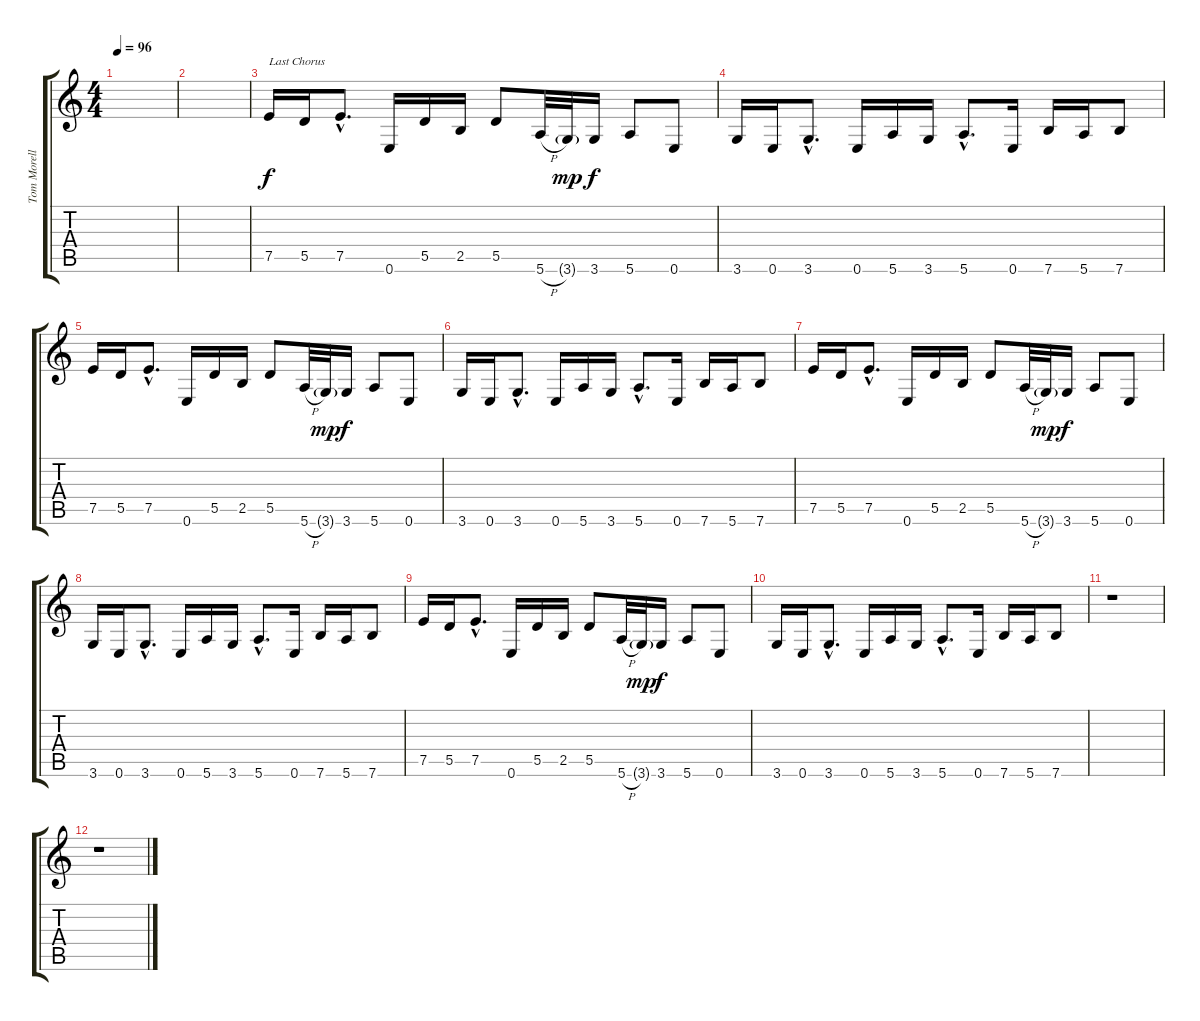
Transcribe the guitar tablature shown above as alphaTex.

\track ("Tom Morello 2" "Tom Morell") {instrument overdrivenguitar}
\staff {score tabs}
\tuning (E4 B3 G3 D3 A2 E2) {hide}
\ts (4 4)
\tempo 96
\clef g2
\ks c
|
|
7.5.16{txt "Last Chorus"} 5.5.16 7.5{hac}.8{d} 0.6.16 5.5.16 2.5.16 5.5.8 5.6{h}.32 3.6{g}.32{dy mp} 3.6.16{dy f} 5.6.8 0.6.8 |
3.6.16 0.6.16 3.6{hac}.8{d} 0.6.16 5.6.16 3.6.16 5.6{hac}.8{d} 0.6.16 7.6.16 5.6.16 7.6.8 |
7.5.16 5.5.16 7.5{hac}.8{d} 0.6.16 5.5.16 2.5.16 5.5.8 5.6{h}.32 3.6{g}.32{dy mp} 3.6.16{dy f} 5.6.8 0.6.8 |
3.6.16 0.6.16 3.6{hac}.8{d} 0.6.16 5.6.16 3.6.16 5.6{hac}.8{d} 0.6.16 7.6.16 5.6.16 7.6.8 |
7.5.16 5.5.16 7.5{hac}.8{d} 0.6.16 5.5.16 2.5.16 5.5.8 5.6{h}.32 3.6{g}.32{dy mp} 3.6.16{dy f} 5.6.8 0.6.8 |
3.6.16 0.6.16 3.6{hac}.8{d} 0.6.16 5.6.16 3.6.16 5.6{hac}.8{d} 0.6.16 7.6.16 5.6.16 7.6.8 |
7.5.16 5.5.16 7.5{hac}.8{d} 0.6.16 5.5.16 2.5.16 5.5.8 5.6{h}.32 3.6{g}.32{dy mp} 3.6.16{dy f} 5.6.8 0.6.8 |
3.6.16 0.6.16 3.6{hac}.8{d} 0.6.16 5.6.16 3.6.16 5.6{hac}.8{d} 0.6.16 7.6.16 5.6.16 7.6.8 |
r.1 |
r.1
